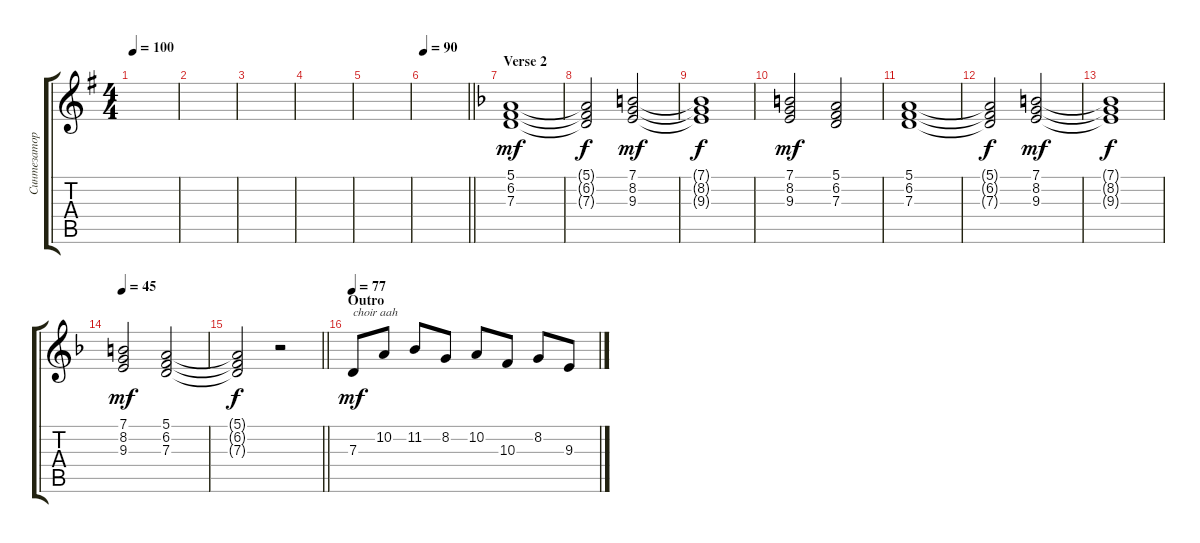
\track ("Синтезатор" "Синтезатор") {instrument stringensemble1}
\staff {score tabs}
\tuning (E4 B3 G3 D3 A2 E2) {hide}
\ts (4 4)
\tempo 100
\clef g2
\ks eminor
|
|
|
|
|
\tempo 90
\barLineRight lightlight
|
\section ("" "Verse 2")
\ks dminor
(5.1 6.2 7.3).1{dy mf} |
(5.1{t} 6.2{t} 7.3{t}).2{dy f} (7.1 8.2 9.3).2{dy mf} |
(7.1{t} 8.2{t} 9.3{t}).1{dy f} |
(7.1 8.2 9.3).2{dy mf} (5.1 6.2 7.3).2 |
(5.1 6.2 7.3).1 |
(5.1{t} 6.2{t} 7.3{t}).2{dy f} (7.1 8.2 9.3).2{dy mf} |
(7.1{t} 8.2{t} 9.3{t}).1{dy f} |
\tempo 45
(7.1 8.2 9.3).2{dy mf} (5.1 6.2 7.3).2 |
\barLineRight lightlight
(5.1{t} 6.2{t} 7.3{t}).2{dy f} r.2 |
\section ("" "Outro")
\tempo 77
7.3.8{txt "choir aah" dy mf instrument choiraahs} 10.2.8 11.2.8 8.2.8 10.2.8 10.3.8 8.2.8 9.3.8
